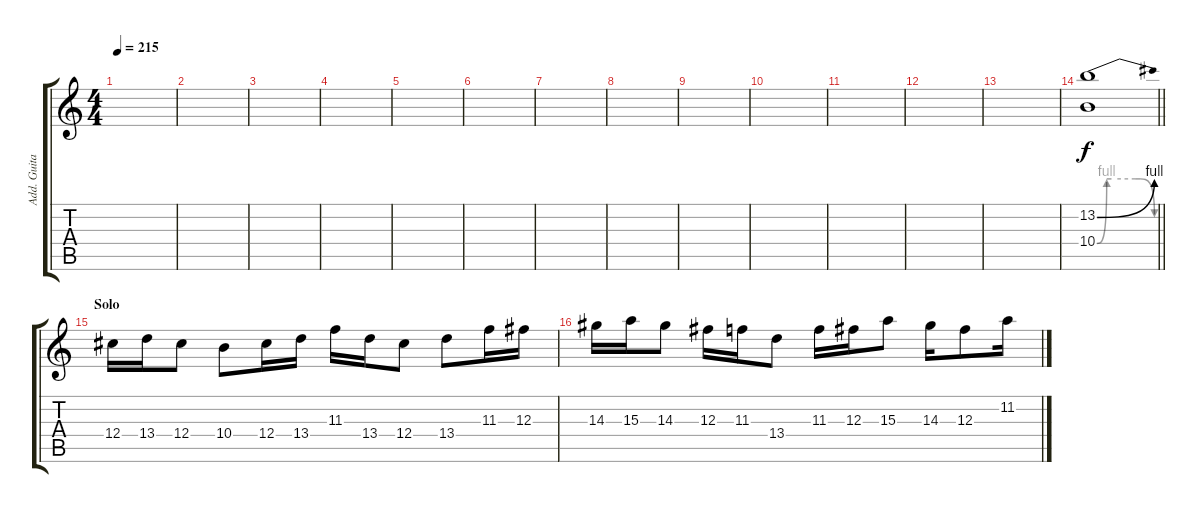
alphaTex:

\track ("Add. Guitar" "Add. Guita") {instrument distortionguitar}
\staff {score tabs}
\tuning (Eb4 Bb3 Gb3 Db3 Ab2 Db2) {hide}
\ts (4 4)
\tempo 215
\clef g2
\ks c
|
|
|
|
|
|
|
|
|
|
|
|
|
\barLineRight lightlight
(13.2{be (bend 0 0 60 4)} 10.4{be (custom 0 0 10 4 15 4 40 4 45 4 60 0)}).1{volume 14 balance 8} |
\section ("" "Solo")
12.4.16 13.4.16 12.4.8 10.4.8 12.4.16 13.4.16 11.3.16 13.4.16 12.4.8 13.4.8 11.3.16 12.3.16 |
14.3.16 15.3.16 14.3.8 12.3.16 11.3.16 13.4.8 11.3.16 12.3.16 15.3.8 14.3.16 12.3.8 11.2.16
